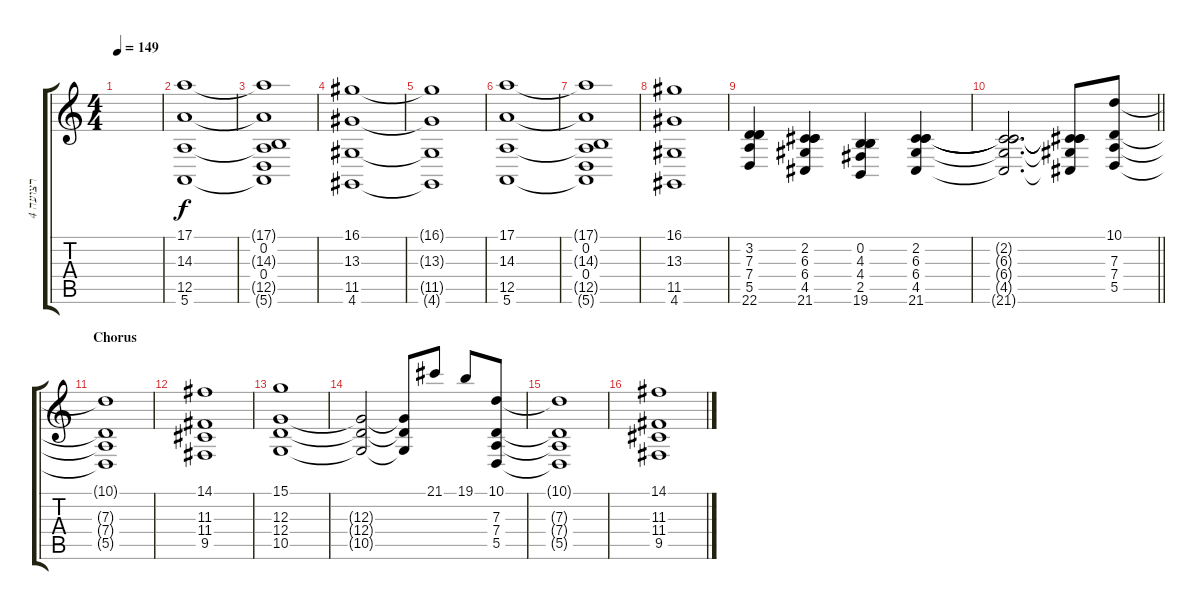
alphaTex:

\track ("רצועה 4" "רצועה 4") {instrument synthstrings1}
\staff {score tabs}
\tuning (E4 B3 G3 D3 A2 E2) {hide}
\ts (4 4)
\tempo 149
\clef g2
\ks c
|
(17.1 14.3 12.5 5.6).1 |
(17.1{t} 0.2 14.3{t} 0.4 12.5{t} 5.6{t}).1 |
(16.1 13.3 11.5 4.6).1 |
(16.1{t} 13.3{t} 11.5{t} 4.6{t}).1 |
(17.1 14.3 12.5 5.6).1 |
(17.1{t} 0.2 14.3{t} 0.4 12.5{t} 5.6{t}).1 |
(16.1 13.3 11.5 4.6).1 |
(3.2 7.3 7.4 5.5 22.6).4 (2.2 6.3 6.4 4.5 21.6).4 (0.2 4.3 4.4 2.5 19.6).4 (2.2 6.3 6.4 4.5 21.6).4 |
\barLineRight lightlight
(2.2{t} 6.3{t} 6.4{t} 4.5{t} 21.6{t}).2{d} (2.2{t} 6.3{t} 6.4{t} 4.5{t} 21.6{t}).8 (10.1 7.3 7.4 5.5).8 |
\section ("" "Chorus")
(10.1{t} 7.3{t} 7.4{t} 5.5{t}).1 |
(14.1 11.3 11.4 9.5).1 |
(15.1 12.3 12.4 10.5).1 |
(12.3{t} 12.4{t} 10.5{t}).2 (12.3{t} 12.4{t} 10.5{t}).8 21.1.8 19.1.8 (10.1 7.3 7.4 5.5).8 |
(10.1{t} 7.3{t} 7.4{t} 5.5{t}).1 |
(14.1 11.3 11.4 9.5).1
